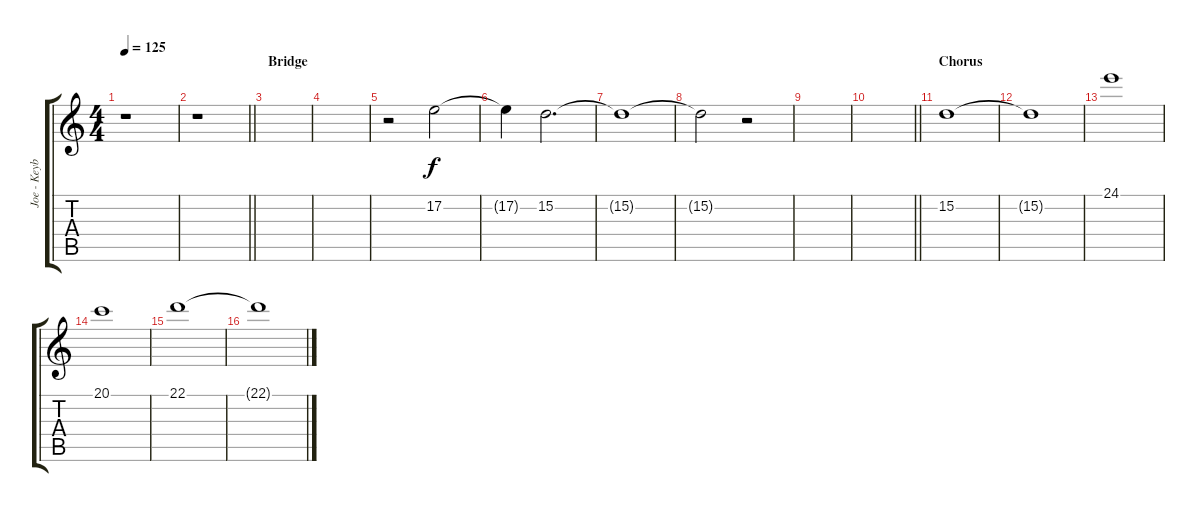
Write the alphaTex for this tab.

\track ("Joe - Keyboards" "Joe - Keyb") {instrument pad8sweep}
\staff {score tabs}
\tuning (E4 B3 G3 D3 A2 E2) {hide}
\ts (4 4)
\tempo 125
\clef g2
\ks c
r.1{dy f} |
\barLineRight lightlight
r.1 |
\section ("" "Bridge")
|
|
r.2 17.2.2 |
17.2{t}.4 15.2.2{d} |
15.2{t}.1 |
15.2{t}.2 r.2 |
|
\barLineRight lightlight
|
\section ("" "Chorus")
15.2.1 |
15.2{t}.1 |
24.1.1 |
20.1.1 |
22.1.1 |
22.1{t}.1
